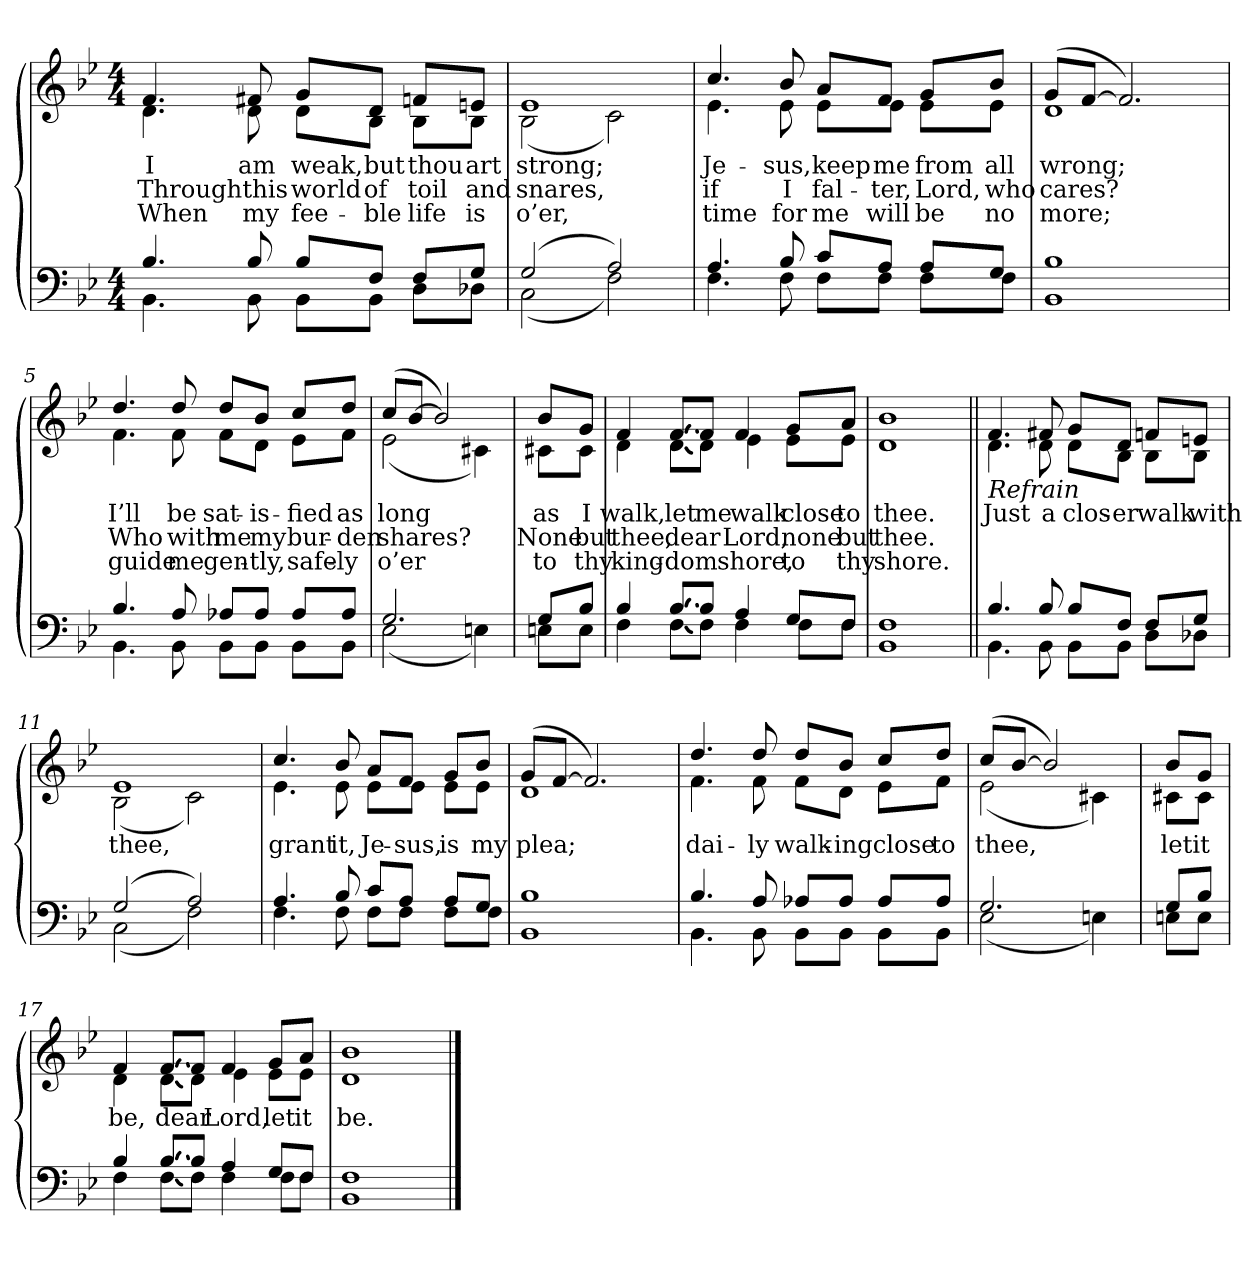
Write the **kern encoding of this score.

**kern	**kern	**text	**text	**text
*part2	*part1	*part1	*part1	*part1
*staff2	*staff1	*staff1	*staff1	*staff1
*clefF4	*clefG2	*	*	*
*k[b-e-]	*k[b-e-]	*	*	*
*M4/4	*M4/4	*	*	*
=1	=1	=1	=1	=1
*^	*	*	*	*
!	!	!LO:TX:b:i:t=Verse	!	!	!
!	!	!	!LO:LY:b	!LO:LY:b	!LO:LY:b
*	*	*^	*	*	*
4.B-/	4.BB-\	4.f/	4.d\	I	Through	When
!	!	!	!	!LO:LY:b	!LO:LY:b	!LO:LY:b
8B-/	8BB-\	8f#X/	8d\	am	this	my
!	!	!	!	!LO:LY:b	!LO:LY:b	!LO:LY:b
8B-/L	8BB-\L	8g/L	8d\L	weak,	world	fee-
!	!	!	!	!LO:LY:b	!LO:LY:b	!LO:LY:b
8F/J	8BB-\J	8d/J	8B-\J	but	of	-ble
!	!	!	!	!LO:LY:b	!LO:LY:b	!LO:LY:b
8F/L	8D\L	8fn/L	8B-\L	thou	toil	life
!	!	!	!	!LO:LY:b	!LO:LY:b	!LO:LY:b
8G/J	8D-X\J	8en/J	8B-\J	art	and	is
=2	=2	=2	=2	=2	=2	=2
!	!	!	!	!LO:LY:b	!LO:LY:b	!LO:LY:b
(>2G/	(<2C\	1e-	(<2B-\	strong;	snares,	o’er,
2A/)	2F\)	.	2c\)	.	.	.
!!LO:LB:g=z	!!
=3	=3	=3	=3	=3	=3	=3
!	!	!	!	!LO:LY:b	!LO:LY:b	!LO:LY:b
4.A/	4.F\	4.cc/	4.e-\	Je-	if	time
!	!	!	!	!LO:LY:b	!LO:LY:b	!LO:LY:b
8B-/	8F\	8b-/	8e-\	-sus,	I	for
!	!	!	!	!LO:LY:b	!LO:LY:b	!LO:LY:b
8c/L	8F\L	8a/L	8e-\L	keep	fal-	me
!	!	!	!	!LO:LY:b	!LO:LY:b	!LO:LY:b
8A/J	8F\J	8f/J	8e-\J	me	-ter,	will
!	!	!	!	!LO:LY:b	!LO:LY:b	!LO:LY:b
8A/L	8F\L	8g/L	8e-\L	from	Lord,	be
!	!	!	!	!LO:LY:b	!LO:LY:b	!LO:LY:b
8G/J	8F\J	8b-/J	8e-\J	all	who	no
=4	=4	=4	=4	=4	=4	=4
!	!	!	!	!LO:LY:b	!LO:LY:b	!LO:LY:b
1B-	1BB-	(>8g/L	1d	wrong;	cares?	more;
.	.	[8f/J	.	.	.	.
.	.	2.f/])	.	.	.	.
!!LO:LB:g=z	!!
=5	=5	=5	=5	=5	=5	=5
!	!	!	!	!LO:LY:b	!LO:LY:b	!LO:LY:b
4.B-/	4.BB-\	4.dd/	4.f\	I’ll	Who	guide
!	!	!	!	!LO:LY:b	!LO:LY:b	!LO:LY:b
8A/	8BB-\	8dd/	8f\	be	with	me
!	!	!	!	!LO:LY:b	!LO:LY:b	!LO:LY:b
8A-X/L	8BB-\L	8dd/L	8f\L	sat-	me	gen-
!	!	!	!	!LO:LY:b	!LO:LY:b	!LO:LY:b
8A-/J	8BB-\J	8b-/J	8d\J	-is-	my	-tly,
!	!	!	!	!LO:LY:b	!LO:LY:b	!LO:LY:b
8A-/L	8BB-\L	8cc/L	8e-\L	-fied	bur-	safe-
!	!	!	!	!LO:LY:b	!LO:LY:b	!LO:LY:b
8A-/J	8BB-\J	8dd/J	8f\J	as	-den	-ly
=6	=6	=6	=6	=6	=6	=6
!	!	!	!	!LO:LY:b	!LO:LY:b	!LO:LY:b
2.G/	(<2E-\	(>8cc/L	(<2e-\	long	shares?	o’er
.	.	[8b-/J	.	.	.	.
.	.	2b-/])	.	.	.	.
.	4En\)	.	4c#X\)	.	.	.
!!LO:LB:g=z	!!
=7	=7	=7	=7	=7	=7	=7
!	!	!	!	!LO:LY:b	!LO:LY:b	!LO:LY:b
8G/L	8En\L	8b-/L	8c#X\L	as	None	to
!	!	!	!	!LO:LY:b	!LO:LY:b	!LO:LY:b
8B-/J	8E\J	8g/J	8c#\J	I	but	thy
=8	=8	=8	=8	=8	=8	=8
!	!	!	!	!LO:LY:b	!LO:LY:b	!LO:LY:b
4B-/	4F\	4f/	4d\	walk,	thee,	king-
!LO:T:dash	!LO:T:dash	!LO:T:dash	!LO:T:dash	!LO:LY:b	!LO:LY:b	!LO:LY:b
[8B-/L	[8F\L	[8f/L	[8d\L	let	dear	-dom
!	!	!	!	!LO:LY:b	!	!
8B-/J]	8F\J]	8f/J]	8d\J]	me	.	.
!	!	!	!	!LO:LY:b	!LO:LY:b	!LO:LY:b
4A/	4F\	4f/	4e-\	walk	Lord,	shore,
!	!	!	!	!LO:LY:b	!LO:LY:b	!LO:LY:b
8G/L	8F\L	8g/L	8e-\L	close	none	to
!	!	!	!	!LO:LY:b	!LO:LY:b	!LO:LY:b
8F/J	8F\J	8a/J	8e-\J	to	but	thy
=9	=9	=9	=9	=9	=9	=9
!	!	!	!	!LO:LY:b	!LO:LY:b	!LO:LY:b
1F	1BB-	1b-	1d	thee.	thee.	shore.
!!LO:LB:g=z	!!
=10||	=10||	=10||	=10||	=10||	=10||	=10||
!	!	!LO:TX:b:i:t=Refrain	!	!	!	!
!	!	!	!	!LO:LY:b	!	!
4.B-/	4.BB-\	4.f/	4.d\	Just	.	.
!	!	!	!	!LO:LY:b	!	!
8B-/	8BB-\	8f#X/	8d\	a	.	.
!	!	!	!	!LO:LY:b	!	!
8B-/L	8BB-\L	8g/L	8d\L	clos-	.	.
!	!	!	!	!LO:LY:b	!	!
8F/J	8BB-\J	8d/J	8B-\J	-er	.	.
!	!	!	!	!LO:LY:b	!	!
8F/L	8D\L	8fn/L	8B-\L	walk	.	.
!	!	!	!	!LO:LY:b	!	!
8G/J	8D-X\J	8en/J	8B-\J	with	.	.
=11	=11	=11	=11	=11	=11	=11
!	!	!	!	!LO:LY:b	!	!
(>2G/	(<2C\	1e-	(<2B-\	thee,	.	.
2A/)	2F\)	.	2c\)	.	.	.
!!LO:LB:g=z	!!
=12	=12	=12	=12	=12	=12	=12
!	!	!	!	!LO:LY:b	!	!
4.A/	4.F\	4.cc/	4.e-\	grant	.	.
!	!	!	!	!LO:LY:b	!	!
8B-/	8F\	8b-/	8e-\	it,	.	.
!	!	!	!	!LO:LY:b	!	!
8c/L	8F\L	8a/L	8e-\L	Je-	.	.
!	!	!	!	!LO:LY:b	!	!
8A/J	8F\J	8f/J	8e-\J	-sus,	.	.
!	!	!	!	!LO:LY:b	!	!
8A/L	8F\L	8g/L	8e-\L	is	.	.
!	!	!	!	!LO:LY:b	!	!
8G/J	8F\J	8b-/J	8e-\J	my	.	.
=13	=13	=13	=13	=13	=13	=13
!	!	!	!	!LO:LY:b	!	!
1B-	1BB-	(>8g/L	1d	plea;	.	.
.	.	[8f/J	.	.	.	.
.	.	2.f/])	.	.	.	.
!!LO:LB:g=z	!!
=14	=14	=14	=14	=14	=14	=14
!	!	!	!	!LO:LY:b	!	!
4.B-/	4.BB-\	4.dd/	4.f\	dai-	.	.
!	!	!	!	!LO:LY:b	!	!
8A/	8BB-\	8dd/	8f\	-ly	.	.
!	!	!	!	!LO:LY:b	!	!
8A-X/L	8BB-\L	8dd/L	8f\L	walk-	.	.
!	!	!	!	!LO:LY:b	!	!
8A-/J	8BB-\J	8b-/J	8d\J	-ing	.	.
!	!	!	!	!LO:LY:b	!	!
8A-/L	8BB-\L	8cc/L	8e-\L	close	.	.
!	!	!	!	!LO:LY:b	!	!
8A-/J	8BB-\J	8dd/J	8f\J	to	.	.
=15	=15	=15	=15	=15	=15	=15
!	!	!	!	!LO:LY:b	!	!
2.G/	(<2E-\	(>8cc/L	(<2e-\	thee,	.	.
.	.	[8b-/J	.	.	.	.
.	.	2b-/])	.	.	.	.
.	4En\)	.	4c#X\)	.	.	.
!!LO:LB:g=z	!!
=16	=16	=16	=16	=16	=16	=16
!	!	!	!	!LO:LY:b	!	!
8G/L	8En\L	8b-/L	8c#X\L	let	.	.
!	!	!	!	!LO:LY:b	!	!
8B-/J	8E\J	8g/J	8c#\J	it	.	.
=17	=17	=17	=17	=17	=17	=17
!	!	!	!	!LO:LY:b	!	!
4B-/	4F\	4f/	4d\	be,	.	.
!LO:T:dash	!LO:T:dash	!LO:T:dash	!LO:T:dash	!LO:LY:b	!	!
[8B-/L	[8F\L	[8f/L	[8d\L	dear	.	.
8B-/J]	8F\J]	8f/J]	8d\J]	.	.	.
!	!	!	!	!LO:LY:b	!	!
4A/	4F\	4f/	4e-\	Lord,	.	.
!	!	!	!	!LO:LY:b	!	!
8G/L	8F\L	8g/L	8e-\L	let	.	.
!	!	!	!	!LO:LY:b	!	!
8F/J	8F\J	8a/J	8e-\J	it	.	.
=18	=18	=18	=18	=18	=18	=18
!	!	!	!	!LO:LY:b	!	!
1F	1BB-	1b-	1d	be.	.	.
*v	*v	*	*	*	*	*
*	*v	*v	*	*	*
==	==	==	==	==
*-	*-	*-	*-	*-
